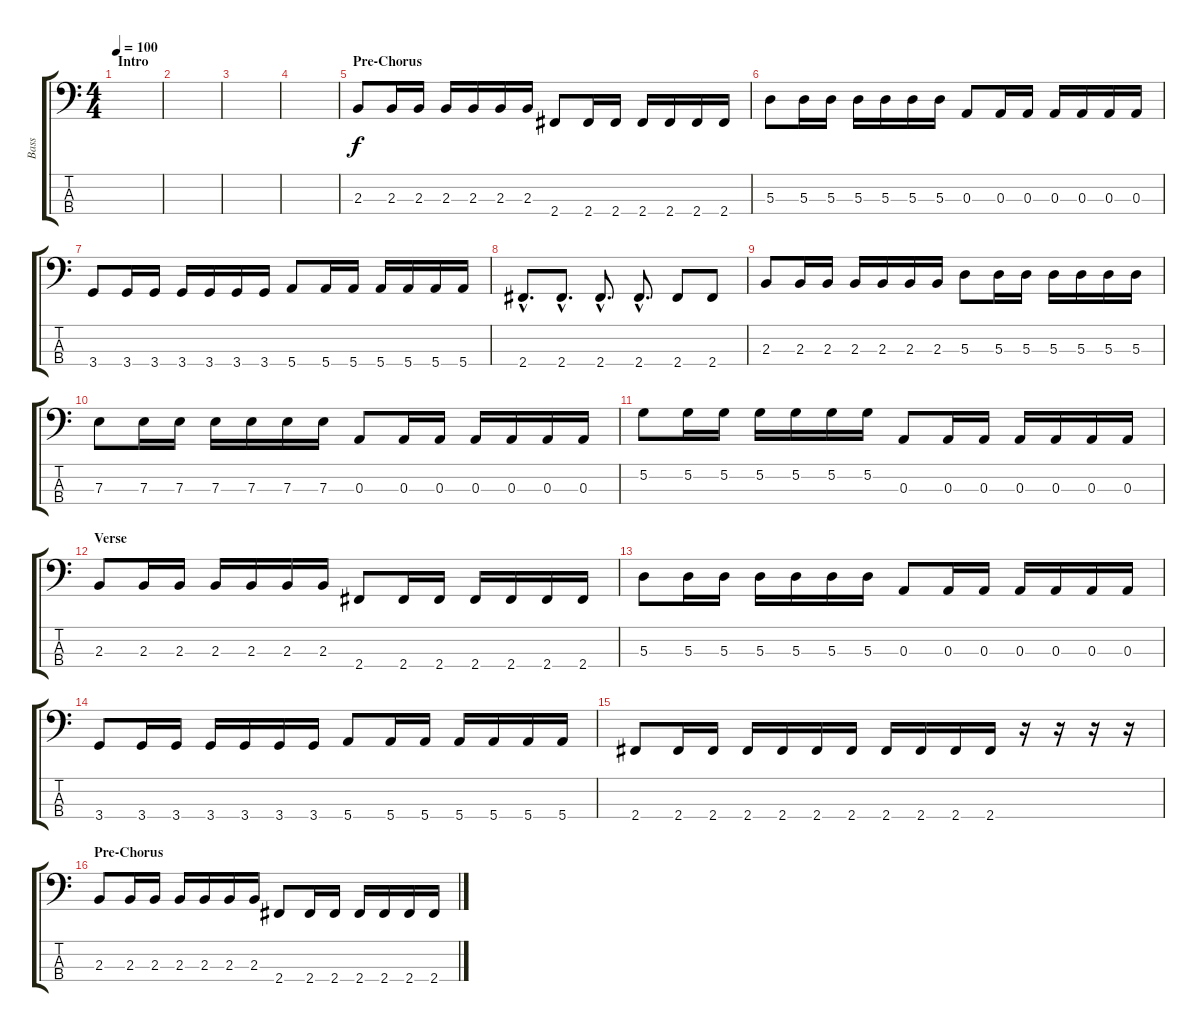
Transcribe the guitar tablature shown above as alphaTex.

\track ("Bass" "Bass") {instrument electricbassfinger}
\staff {score tabs}
\tuning (G2 D2 A1 E1) {hide}
\ts (4 4)
\section ("" "Intro")
\tempo 100
\clef f4
\ks c
|
|
|
|
\section ("" "Pre-Chorus")
2.3.8 2.3.16 2.3.16 2.3.16 2.3.16 2.3.16 2.3.16 2.4.8 2.4.16 2.4.16 2.4.16 2.4.16 2.4.16 2.4.16 |
5.3.8 5.3.16 5.3.16 5.3.16 5.3.16 5.3.16 5.3.16 0.3.8 0.3.16 0.3.16 0.3.16 0.3.16 0.3.16 0.3.16 |
3.4.8 3.4.16 3.4.16 3.4.16 3.4.16 3.4.16 3.4.16 5.4.8 5.4.16 5.4.16 5.4.16 5.4.16 5.4.16 5.4.16 |
2.4{hac}.8{d} 2.4{hac}.8{d} 2.4{hac}.8{d} 2.4{hac}.8{d} 2.4.8 2.4.8 |
2.3.8 2.3.16 2.3.16 2.3.16 2.3.16 2.3.16 2.3.16 5.3.8 5.3.16 5.3.16 5.3.16 5.3.16 5.3.16 5.3.16 |
7.3.8 7.3.16 7.3.16 7.3.16 7.3.16 7.3.16 7.3.16 0.3.8 0.3.16 0.3.16 0.3.16 0.3.16 0.3.16 0.3.16 |
5.2.8 5.2.16 5.2.16 5.2.16 5.2.16 5.2.16 5.2.16 0.3.8 0.3.16 0.3.16 0.3.16 0.3.16 0.3.16 0.3.16 |
\section ("" "Verse")
2.3.8 2.3.16 2.3.16 2.3.16 2.3.16 2.3.16 2.3.16 2.4.8 2.4.16 2.4.16 2.4.16 2.4.16 2.4.16 2.4.16 |
5.3.8 5.3.16 5.3.16 5.3.16 5.3.16 5.3.16 5.3.16 0.3.8 0.3.16 0.3.16 0.3.16 0.3.16 0.3.16 0.3.16 |
3.4.8 3.4.16 3.4.16 3.4.16 3.4.16 3.4.16 3.4.16 5.4.8 5.4.16 5.4.16 5.4.16 5.4.16 5.4.16 5.4.16 |
2.4.8 2.4.16 2.4.16 2.4.16 2.4.16 2.4.16 2.4.16 2.4.16 2.4.16 2.4.16 2.4.16 r.16 r.16 r.16 r.16 |
\section ("" "Pre-Chorus")
2.3.8 2.3.16 2.3.16 2.3.16 2.3.16 2.3.16 2.3.16 2.4.8 2.4.16 2.4.16 2.4.16 2.4.16 2.4.16 2.4.16
